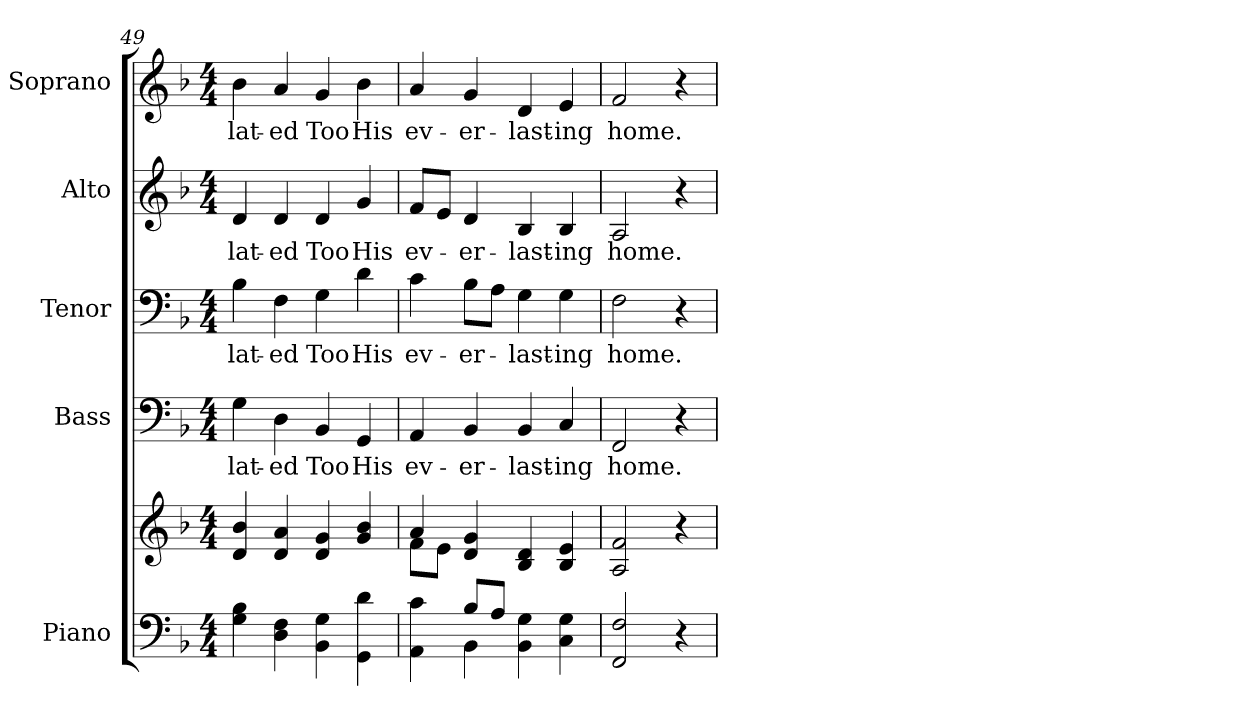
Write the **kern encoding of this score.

**kern	**kern	**kern	**text	**kern	**text	**kern	**text	**kern	**text
*part5	*part5	*part4	*part4	*part3	*part3	*part2	*part2	*part1	*part1
*staff6	*staff5	*staff4	*staff4	*staff3	*staff3	*staff2	*staff2	*staff1	*staff1
*I"Piano	*	*I"Bass	*	*I"Tenor	*	*I"Alto	*	*I"Soprano	*
*I'Pno.	*	*I'B.	*	*I'T.	*	*I'A.	*	*I'S.	*
*clefF4	*clefG2	*clefF4	*	*clefF4	*	*clefG2	*	*clefG2	*
*k[b-]	*k[b-]	*k[b-]	*	*k[b-]	*	*k[b-]	*	*k[b-]	*
*d:	*d:	*d:	*	*d:	*	*d:	*	*d:	*
*M4/4	*M4/4	*M4/4	*	*M4/4	*	*M4/4	*	*M4/4	*
=49	=49	=49	=49	=49	=49	=49	=49	=49	=49
!	!	!	!LO:LY:b:color=#000000	!	!	!	!	!	!
!	!	!	!	!	!LO:LY:b:color=#000000	!	!	!	!
!	!	!	!	!	!	!	!LO:LY:b:color=#000000	!	!
!	!	!	!	!	!	!	!	!	!LO:LY:b:color=#000000
4Gi\ 4B-i	4di/ 4b-i	4Gi\	-lat-	4B-i\	-lat-	4di/	-lat-	4b-i\	-lat-
!	!	!	!LO:LY:b:color=#000000	!	!	!	!	!	!
!	!	!	!	!	!LO:LY:b:color=#000000	!	!	!	!
!	!	!	!	!	!	!	!LO:LY:b:color=#000000	!	!
!	!	!	!	!	!	!	!	!	!LO:LY:b:color=#000000
4Di\ 4Fi	4di/ 4ai	4Di\	-ed	4Fi\	-ed	4di/	-ed	4ai/	-ed
!	!	!	!LO:LY:b:color=#000000	!	!	!	!	!	!
!	!	!	!	!	!LO:LY:b:color=#000000	!	!	!	!
!	!	!	!	!	!	!	!LO:LY:b:color=#000000	!	!
!	!	!	!	!	!	!	!	!	!LO:LY:b:color=#000000
4BB-i\ 4Gi	4di/ 4gi	4BB-i/	Too	4Gi\	Too	4di/	Too	4gi/	Too
!	!	!	!LO:LY:b:color=#000000	!	!	!	!	!	!
!	!	!	!	!	!LO:LY:b:color=#000000	!	!	!	!
!	!	!	!	!	!	!	!LO:LY:b:color=#000000	!	!
!	!	!	!	!	!	!	!	!	!LO:LY:b:color=#000000
4GGi\ 4di	4gi/ 4b-i	4GGi/	His	4di\	His	4gi/	His	4b-i\	His
=50	=50	=50	=50	=50	=50	=50	=50	=50	=50
*^	*^	*	*	*	*	*	*	*	*
!	!	!	!	!	!LO:LY:b:color=#000000	!	!	!	!	!	!
!	!	!	!	!	!	!	!LO:LY:b:color=#000000	!	!	!	!
!	!	!	!	!	!	!	!	!	!LO:LY:b:color=#000000	!	!
!	!	!	!	!	!	!	!	!	!	!	!LO:LY:b:color=#000000
4AAi\ 4ci	4ryy	4ai/	8fi\L	4AAi/	ev-	4ci\	ev-	8fi/L	ev-	4ai/	ev-
.	.	.	8ei\J	.	.	.	.	8ei/J	.	.	.
!	!	!	!	!	!LO:LY:b:color=#000000	!	!	!	!	!	!
!	!	!	!	!	!	!	!LO:LY:b:color=#000000	!	!	!	!
!	!	!	!	!	!	!	!	!	!LO:LY:b:color=#000000	!	!
!	!	!	!	!	!	!	!	!	!	!	!LO:LY:b:color=#000000
8B-i/L	4BB-i\	4di/ 4gi	4ryy	4BB-i/	-er-	8B-i\L	-er-	4di/	-er-	4gi/	-er-
8Ai/J	.	.	.	.	.	8Ai\J	.	.	.	.	.
!	!	!	!	!	!LO:LY:b:color=#000000	!	!	!	!	!	!
!	!	!	!	!	!	!	!LO:LY:b:color=#000000	!	!	!	!
!	!	!	!	!	!	!	!	!	!LO:LY:b:color=#000000	!	!
!	!	!	!	!	!	!	!	!	!	!	!LO:LY:b:color=#000000
4BB-i\ 4Gi	2ryy	4B-i/ 4di	2ryy	4BB-i/	-last-	4Gi\	-last-	4B-i/	-last-	4di/	-last-
!	!	!	!	!	!LO:LY:b:color=#000000	!	!	!	!	!	!
!	!	!	!	!	!	!	!LO:LY:b:color=#000000	!	!	!	!
!	!	!	!	!	!	!	!	!	!LO:LY:b:color=#000000	!	!
!	!	!	!	!	!	!	!	!	!	!	!LO:LY:b:color=#000000
4Ci\ 4Gi	.	4B-i/ 4ei	.	4Ci/	-ing	4Gi\	-ing	4B-i/	-ing	4ei/	-ing
*v	*v	*	*	*	*	*	*	*	*	*	*
*	*v	*v	*	*	*	*	*	*	*	*
=51	=51	=51	=51	=51	=51	=51	=51	=51	=51
!	!	!	!LO:LY:b:color=#000000	!	!	!	!	!	!
!	!	!	!	!	!LO:LY:b:color=#000000	!	!	!	!
!	!	!	!	!	!	!	!LO:LY:b:color=#000000	!	!
!	!	!	!	!	!	!	!	!	!LO:LY:b:color=#000000
2FFi/ 2Fi	2Ai/ 2fi	2FFi/	home.	2Fi\	home.	2Ai/	home.	2fi/	home.
4r	4r	4r	.	4r	.	4r	.	4r	.
=	=	=	=	=	=	=	=	=	=
*-	*-	*-	*-	*-	*-	*-	*-	*-	*-
